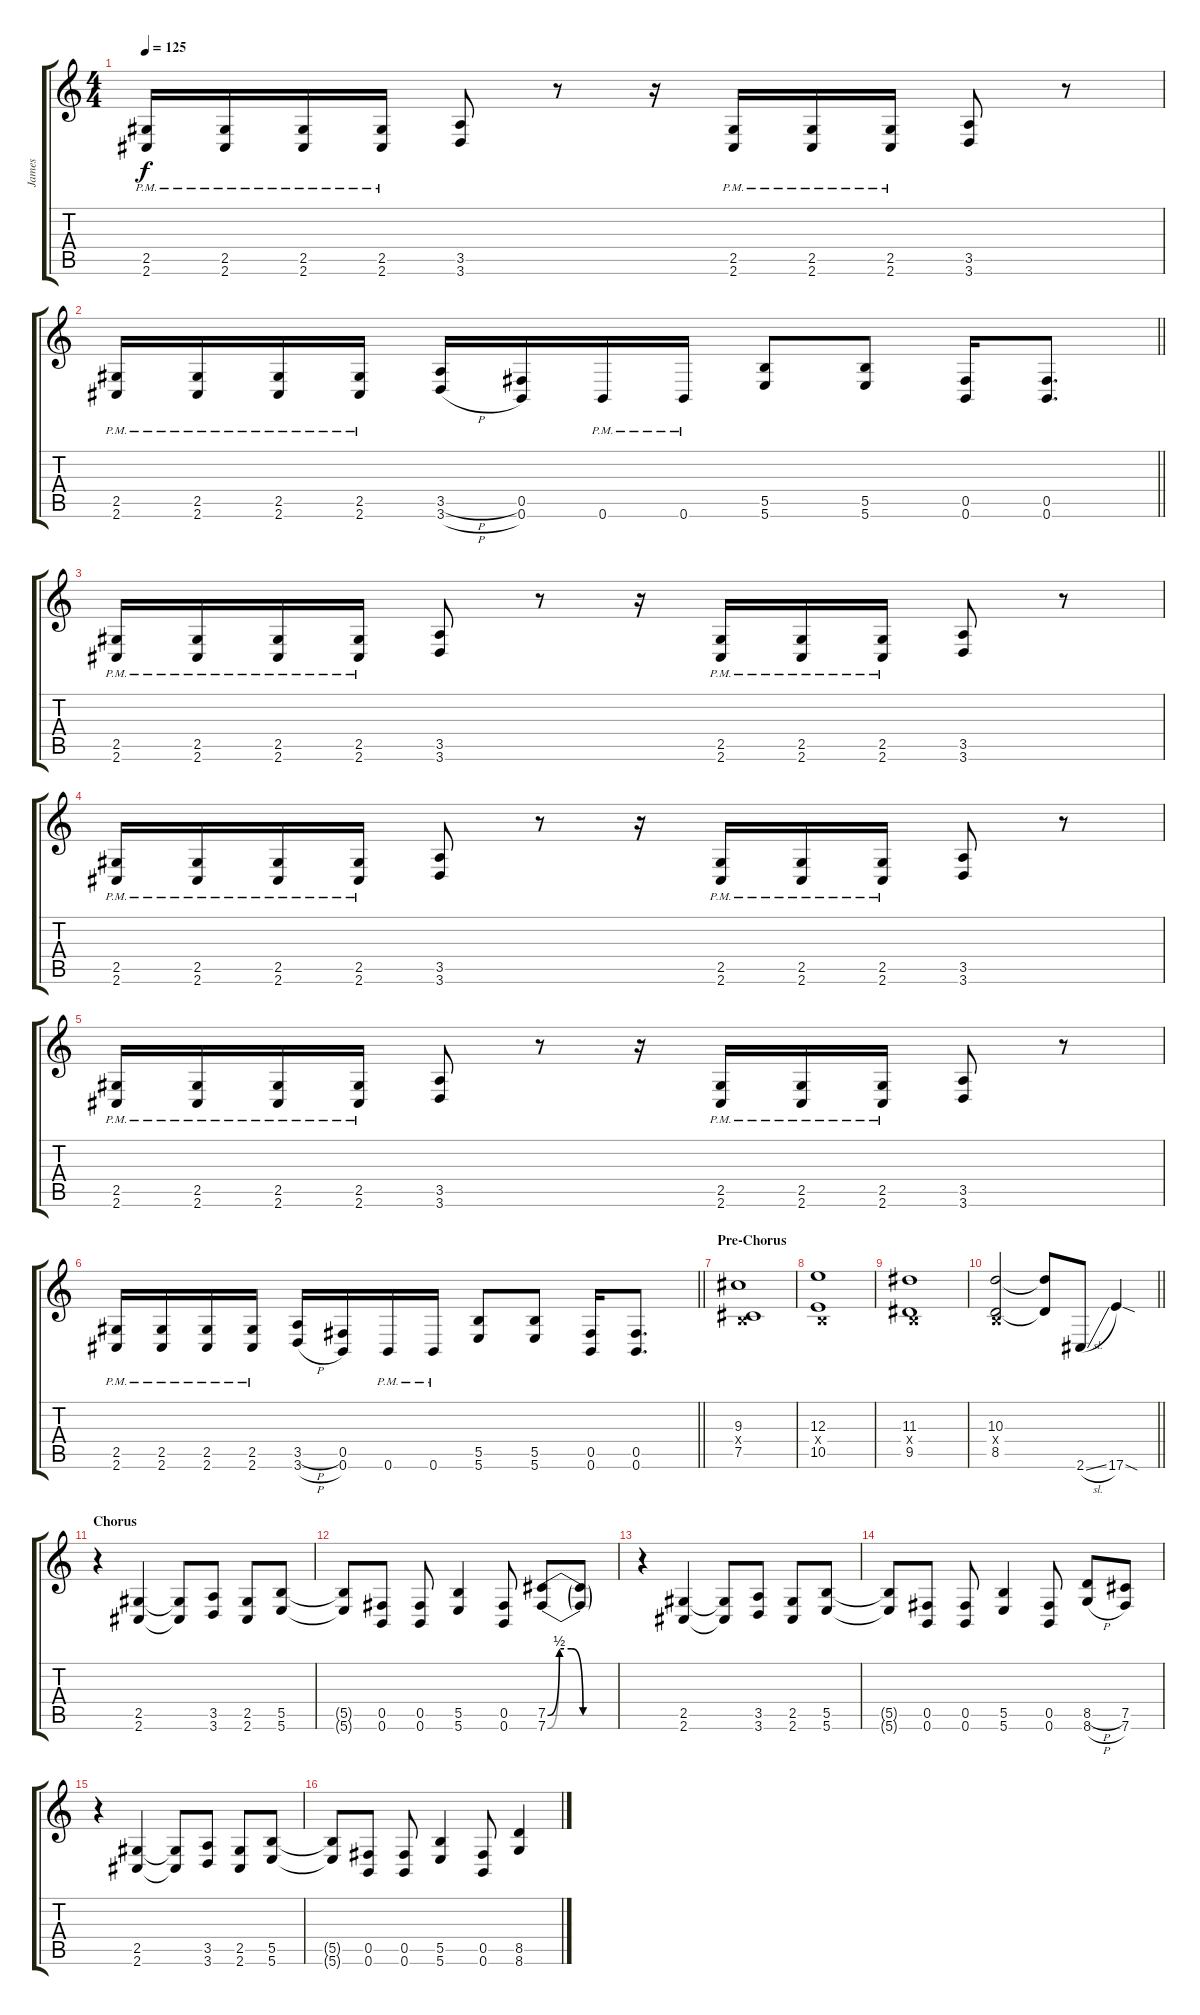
\track ("James " "James ") {instrument distortionguitar}
\staff {score tabs}
\tuning (Db4 Ab3 E3 B2 Gb2 B1) {hide}
\ts (4 4)
\tempo 125
\clef g2
\ks c
(2.5{pm} 2.6{pm}).16{dy f} (2.5{pm} 2.6{pm}).16 (2.5{pm} 2.6{pm}).16 (2.5{pm} 2.6{pm}).16 (3.5 3.6).8 r.8 r.16 (2.5{pm} 2.6{pm}).16 (2.5{pm} 2.6{pm}).16 (2.5{pm} 2.6{pm}).16 (3.5 3.6).8 r.8 |
\barLineRight lightlight
(2.5{pm} 2.6{pm}).16 (2.5{pm} 2.6{pm}).16 (2.5{pm} 2.6{pm}).16 (2.5{pm} 2.6{pm}).16 (3.5{h} 3.6{h}).16 (0.5 0.6).16 0.6{pm}.16 0.6{pm}.16 (5.5 5.6).8 (5.5 5.6).8 (0.5 0.6).16 (0.5 0.6).8{d} |
(2.5{pm} 2.6{pm}).16 (2.5{pm} 2.6{pm}).16 (2.5{pm} 2.6{pm}).16 (2.5{pm} 2.6{pm}).16 (3.5 3.6).8 r.8 r.16 (2.5{pm} 2.6{pm}).16 (2.5{pm} 2.6{pm}).16 (2.5{pm} 2.6{pm}).16 (3.5 3.6).8 r.8 |
(2.5{pm} 2.6{pm}).16 (2.5{pm} 2.6{pm}).16 (2.5{pm} 2.6{pm}).16 (2.5{pm} 2.6{pm}).16 (3.5 3.6).8 r.8 r.16 (2.5{pm} 2.6{pm}).16 (2.5{pm} 2.6{pm}).16 (2.5{pm} 2.6{pm}).16 (3.5 3.6).8 r.8 |
(2.5{pm} 2.6{pm}).16 (2.5{pm} 2.6{pm}).16 (2.5{pm} 2.6{pm}).16 (2.5{pm} 2.6{pm}).16 (3.5 3.6).8 r.8 r.16 (2.5{pm} 2.6{pm}).16 (2.5{pm} 2.6{pm}).16 (2.5{pm} 2.6{pm}).16 (3.5 3.6).8 r.8 |
\barLineRight lightlight
(2.5{pm} 2.6{pm}).16 (2.5{pm} 2.6{pm}).16 (2.5{pm} 2.6{pm}).16 (2.5{pm} 2.6{pm}).16 (3.5{h} 3.6{h}).16 (0.5 0.6).16 0.6{pm}.16 0.6{pm}.16 (5.5 5.6).8 (5.5 5.6).8 (0.5 0.6).16 (0.5 0.6).8{d} |
\section ("" "Pre-Chorus")
(9.3 0.4{x} 7.5).1 |
(12.3 0.4{x} 10.5).1 |
(11.3 0.4{x} 9.5).1 |
\barLineRight lightlight
(10.3 0.4{x} 8.5).2 (10.3{t} 8.5{t}).8 2.6{sl}.8 17.6{sod}.4 |
\section ("" "Chorus")
r.4 (2.5 2.6).4 (2.5{t} 2.6{t}).8 (3.5 3.6).8 (2.5 2.6).8 (5.5 5.6).8 |
(5.5{t} 5.6{t}).8 (0.5 0.6).8 (0.5 0.6).8 (5.5 5.6).4 (0.5 0.6).8 (7.5{be (custom 0 0 10 2 20 2 30 0 60 0)} 7.6{be (custom 0 0 10 2 20 2 30 0 60 0)}).8 (7.5{t} 7.6{t}).8 |
r.4 (2.5 2.6).4 (2.5{t} 2.6{t}).8 (3.5 3.6).8 (2.5 2.6).8 (5.5 5.6).8 |
(5.5{t} 5.6{t}).8 (0.5 0.6).8 (0.5 0.6).8 (5.5 5.6).4 (0.5 0.6).8 (8.5{h} 8.6{h}).8 (7.5 7.6).8 |
r.4 (2.5 2.6).4 (2.5{t} 2.6{t}).8 (3.5 3.6).8 (2.5 2.6).8 (5.5 5.6).8 |
(5.5{t} 5.6{t}).8 (0.5 0.6).8 (0.5 0.6).8 (5.5 5.6).4 (0.5 0.6).8 (8.5 8.6).4
